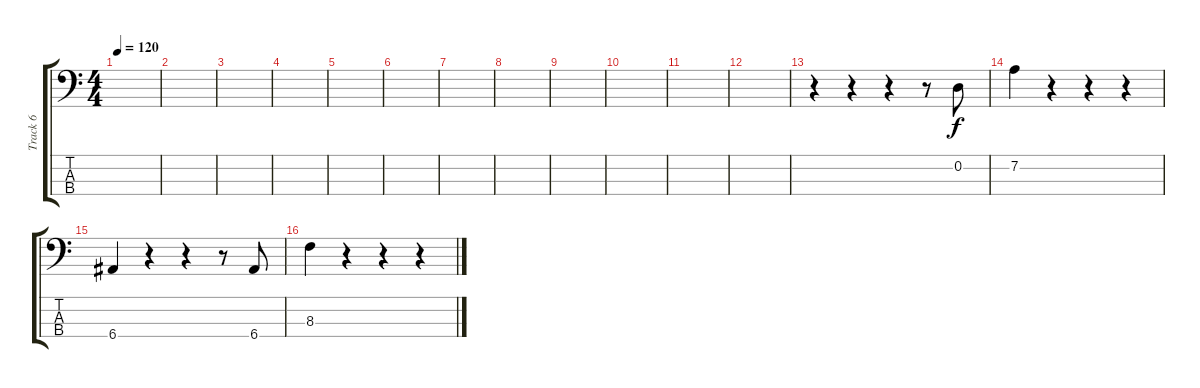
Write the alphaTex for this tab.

\track ("Track 6" "Track 6") {instrument electricbasspick}
\staff {score tabs}
\tuning (G2 D2 A1 E1) {hide}
\ts (4 4)
\tempo 120
\clef f4
\ks c
|
|
|
|
|
|
|
|
|
|
|
|
r.4 r.4 r.4 r.8 0.2.8 |
7.2.4 r.4 r.4 r.4 |
6.4.4 r.4 r.4 r.8 6.4.8 |
8.3.4 r.4 r.4 r.4
